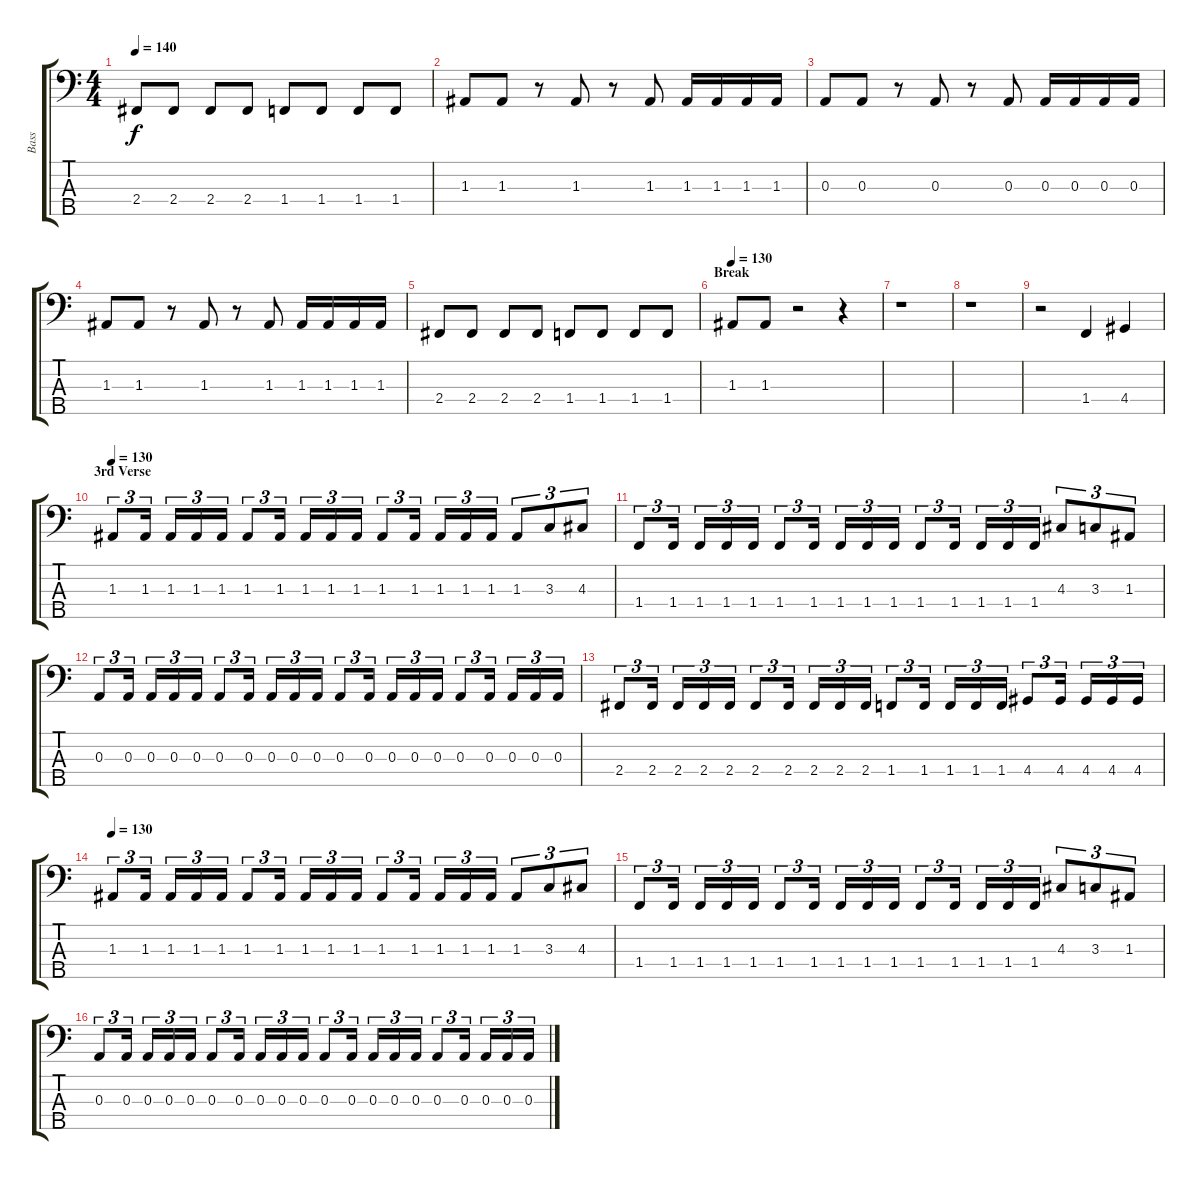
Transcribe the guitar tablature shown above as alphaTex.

\track ("Bass" "Bass") {instrument electricbassfinger}
\staff {score tabs}
\tuning (G2 D2 A1 E1 B0) {hide}
\ts (4 4)
\tempo 140
\clef f4
\ks c
2.4.8{dy f} 2.4.8 2.4.8 2.4.8 1.4.8 1.4.8 1.4.8 1.4.8 |
1.3.8 1.3.8 r.8 1.3.8 r.8 1.3.8 1.3.16 1.3.16 1.3.16 1.3.16 |
0.3.8 0.3.8 r.8 0.3.8 r.8 0.3.8 0.3.16 0.3.16 0.3.16 0.3.16 |
1.3.8 1.3.8 r.8 1.3.8 r.8 1.3.8 1.3.16 1.3.16 1.3.16 1.3.16 |
2.4.8 2.4.8 2.4.8 2.4.8 1.4.8 1.4.8 1.4.8 1.4.8 |
\section ("" "Break")
\tempo 130
1.3.8 1.3.8 r.2 r.4 |
r.1 |
r.1 |
r.2 1.4.4 4.4.4 |
\section ("" "3rd Verse")
\tempo 130
1.3.8{tu (3 2)} 1.3.16{tu (3 2)} 1.3.16{tu (3 2)} 1.3.16{tu (3 2)} 1.3.16{tu (3 2)} 1.3.8{tu (3 2)} 1.3.16{tu (3 2)} 1.3.16{tu (3 2)} 1.3.16{tu (3 2)} 1.3.16{tu (3 2)} 1.3.8{tu (3 2)} 1.3.16{tu (3 2)} 1.3.16{tu (3 2)} 1.3.16{tu (3 2)} 1.3.16{tu (3 2)} 1.3.8{tu (3 2)} 3.3.8{tu (3 2)} 4.3.8{tu (3 2)} |
1.4.8{tu (3 2)} 1.4.16{tu (3 2)} 1.4.16{tu (3 2)} 1.4.16{tu (3 2)} 1.4.16{tu (3 2)} 1.4.8{tu (3 2)} 1.4.16{tu (3 2)} 1.4.16{tu (3 2)} 1.4.16{tu (3 2)} 1.4.16{tu (3 2)} 1.4.8{tu (3 2)} 1.4.16{tu (3 2)} 1.4.16{tu (3 2)} 1.4.16{tu (3 2)} 1.4.16{tu (3 2)} 4.3.8{tu (3 2)} 3.3.8{tu (3 2)} 1.3.8{tu (3 2)} |
0.3.8{tu (3 2)} 0.3.16{tu (3 2)} 0.3.16{tu (3 2)} 0.3.16{tu (3 2)} 0.3.16{tu (3 2)} 0.3.8{tu (3 2)} 0.3.16{tu (3 2)} 0.3.16{tu (3 2)} 0.3.16{tu (3 2)} 0.3.16{tu (3 2)} 0.3.8{tu (3 2)} 0.3.16{tu (3 2)} 0.3.16{tu (3 2)} 0.3.16{tu (3 2)} 0.3.16{tu (3 2)} 0.3.8{tu (3 2)} 0.3.16{tu (3 2)} 0.3.16{tu (3 2)} 0.3.16{tu (3 2)} 0.3.16{tu (3 2)} |
2.4.8{tu (3 2)} 2.4.16{tu (3 2)} 2.4.16{tu (3 2)} 2.4.16{tu (3 2)} 2.4.16{tu (3 2)} 2.4.8{tu (3 2)} 2.4.16{tu (3 2)} 2.4.16{tu (3 2)} 2.4.16{tu (3 2)} 2.4.16{tu (3 2)} 1.4.8{tu (3 2)} 1.4.16{tu (3 2)} 1.4.16{tu (3 2)} 1.4.16{tu (3 2)} 1.4.16{tu (3 2)} 4.4.8{tu (3 2)} 4.4.16{tu (3 2)} 4.4.16{tu (3 2)} 4.4.16{tu (3 2)} 4.4.16{tu (3 2)} |
\tempo 130
1.3.8{tu (3 2)} 1.3.16{tu (3 2)} 1.3.16{tu (3 2)} 1.3.16{tu (3 2)} 1.3.16{tu (3 2)} 1.3.8{tu (3 2)} 1.3.16{tu (3 2)} 1.3.16{tu (3 2)} 1.3.16{tu (3 2)} 1.3.16{tu (3 2)} 1.3.8{tu (3 2)} 1.3.16{tu (3 2)} 1.3.16{tu (3 2)} 1.3.16{tu (3 2)} 1.3.16{tu (3 2)} 1.3.8{tu (3 2)} 3.3.8{tu (3 2)} 4.3.8{tu (3 2)} |
1.4.8{tu (3 2)} 1.4.16{tu (3 2)} 1.4.16{tu (3 2)} 1.4.16{tu (3 2)} 1.4.16{tu (3 2)} 1.4.8{tu (3 2)} 1.4.16{tu (3 2)} 1.4.16{tu (3 2)} 1.4.16{tu (3 2)} 1.4.16{tu (3 2)} 1.4.8{tu (3 2)} 1.4.16{tu (3 2)} 1.4.16{tu (3 2)} 1.4.16{tu (3 2)} 1.4.16{tu (3 2)} 4.3.8{tu (3 2)} 3.3.8{tu (3 2)} 1.3.8{tu (3 2)} |
0.3.8{tu (3 2)} 0.3.16{tu (3 2)} 0.3.16{tu (3 2)} 0.3.16{tu (3 2)} 0.3.16{tu (3 2)} 0.3.8{tu (3 2)} 0.3.16{tu (3 2)} 0.3.16{tu (3 2)} 0.3.16{tu (3 2)} 0.3.16{tu (3 2)} 0.3.8{tu (3 2)} 0.3.16{tu (3 2)} 0.3.16{tu (3 2)} 0.3.16{tu (3 2)} 0.3.16{tu (3 2)} 0.3.8{tu (3 2)} 0.3.16{tu (3 2)} 0.3.16{tu (3 2)} 0.3.16{tu (3 2)} 0.3.16{tu (3 2)}
